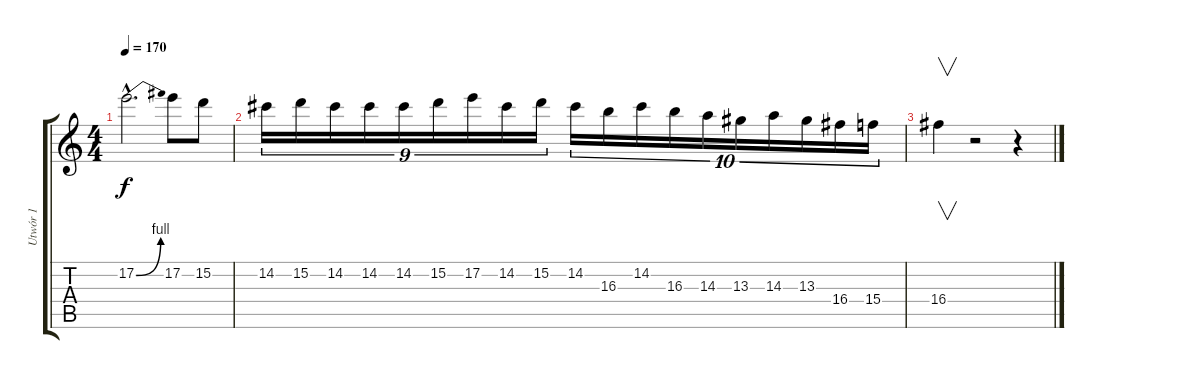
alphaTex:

\track ("Utwór 1" "Utwór 1") {instrument distortionguitar}
\staff {score tabs}
\tuning (E4 B3 G3 D3 A2 E2) {hide}
\ts (4 4)
\tempo 170
\clef g2
\ks c
17.2{be (bend 0 0 60 4) hac}.2{d dy f} 17.2.8 15.2.8 |
14.2.16{tu (9 8)} 15.2.16{tu (9 8)} 14.2.16{tu (9 8)} 14.2.16{tu (9 8)} 14.2.16{tu (9 8)} 15.2.16{tu (9 8)} 17.2.16{tu (9 8)} 14.2.16{tu (9 8)} 15.2.16{tu (9 8)} 14.2.16{tu (10 8)} 16.3.16{tu (10 8)} 14.2.16{tu (10 8)} 16.3.16{tu (10 8)} 14.3.16{tu (10 8)} 13.3.16{tu (10 8)} 14.3.16{tu (10 8)} 13.3.16{tu (10 8)} 16.4.16{tu (10 8)} 15.4.16{tu (10 8)} |
16.4.4{v} r.2 r.4
